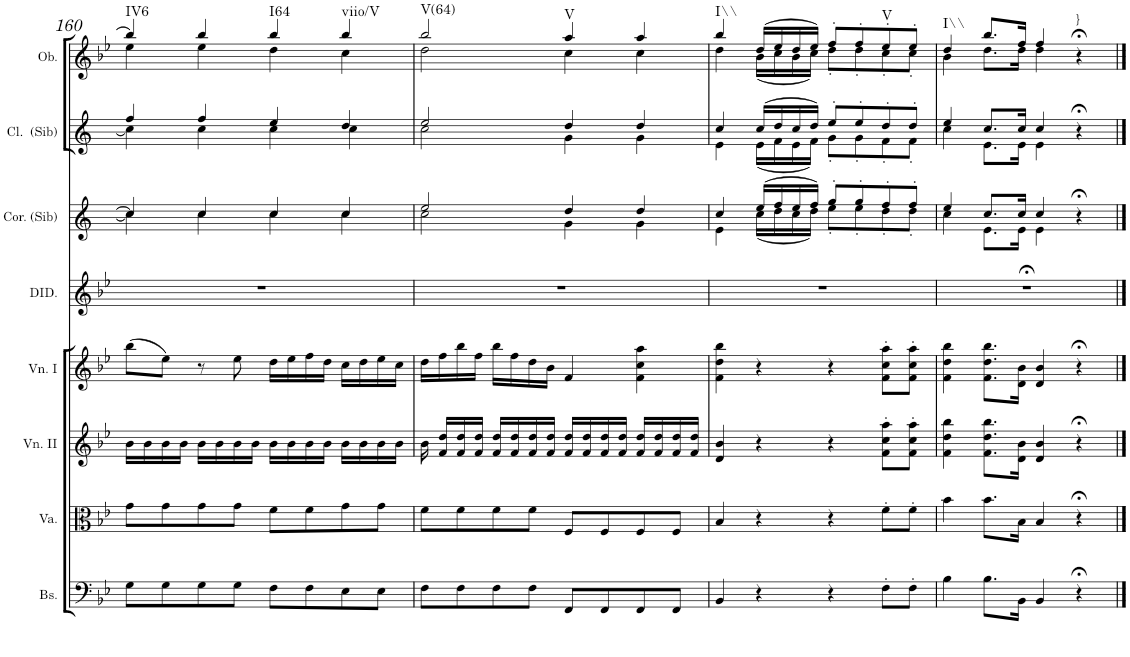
**kern	**kern	**kern	**kern	**kern	**kern	**kern	**kern	**harte
*part8	*part7	*part6	*part5	*part4	*part3	*part2	*part1	*part1
*staff8	*staff7	*staff6	*staff5	*staff4	*staff3	*staff2	*staff1	*
*I"Basso	*I"Viola	*I"Violino II	*I"Violino I	*I"DIDONE	*I"Corni in Sib	*I"Clarinetti in Sib	*I"Oboi	*
*I'Bs.	*I'Va.	*I'Vn. II	*I'Vn. I	*I'DID.	*I'Cor. (Sib)	*I'Cl.  (Sib)	*I'Ob.	*
!!LO:PB:g=z
*clefF4	*clefC3	*clefG2	*clefG2	*clefG2	*clefG2	*clefG2	*clefG2	*
*	*	*	*	*	*Trd1c2	*Trd1c2	*	*
*k[b-e-]	*k[b-e-]	*k[b-e-]	*k[b-e-]	*k[b-e-]	*k[]	*k[]	*k[b-e-]	*
*B-:	*B-:	*B-:	*B-:	*B-:	*	*	*B-:	*
*M4/4	*M4/4	*M4/4	*M4/4	*M4/4	*M4/4	*M4/4	*M4/4	*
=160	=160	=160	=160	=160	=160	=160	=160	=160
*	*	*	*	*	*^	*^	*^	*
!	!	!	!	!	!	!	!	!	!	!	!LO:H:kt=IV6
8G\L	8g\L	16b-\LL	(>8bb-\L	1r	4cc/]	4cc\]	4ff/	4cc\]	4bb-/]	4ee-\	N
.	.	16b-\	.	.	.	.	.	.	.	.	.
8G\	8g\	16b-\	8ee-\J)	.	.	.	.	.	.	.	.
.	.	16b-\JJ	.	.	.	.	.	.	.	.	.
8G\	8g\	16b-\LL	8r	.	4cc/	4cc\	4ff/	4cc\	4bb-/	4ee-\	.
.	.	16b-\	.	.	.	.	.	.	.	.	.
8G\J	8g\J	16b-\	8ee-\	.	.	.	.	.	.	.	.
.	.	16b-\JJ	.	.	.	.	.	.	.	.	.
!	!	!	!	!	!	!	!	!	!	!	!LO:H:kt=I64
8F\L	8f\L	16b-\LL	16dd\LL	.	4cc/	4cc\	4ee/	4cc\	4bb-/	4dd\	N
.	.	16b-\	16ee-\	.	.	.	.	.	.	.	.
8F\	8f\	16b-\	16ff\	.	.	.	.	.	.	.	.
.	.	16b-\JJ	16dd\JJ	.	.	.	.	.	.	.	.
!	!	!	!	!	!	!	!	!	!	!	!LO:H:kt=viio/V
8E-\	8g\	16b-\LL	16cc\LL	.	4cc/	4cc\	4dd/	4cc\	4bb-/	4cc\	N
.	.	16b-\	16dd\	.	.	.	.	.	.	.	.
8E-\J	8g\J	16b-\	16ee-\	.	.	.	.	.	.	.	.
.	.	16b-\JJ	16cc\JJ	.	.	.	.	.	.	.	.
=161	=161	=161	=161	=161	=161	=161	=161	=161	=161	=161	=161
!	!	!	!	!	!	!	!	!	!	!	!LO:H:kt=V(64)
8F\L	8f\L	16b-\	16dd\LL	1r	2ee/	2cc\	2ee/	2cc\	2bb-/	2dd\	N
.	.	16f/ 16dd/LL	16ff\	.	.	.	.	.	.	.	.
8F\	8f\	16f/ 16dd/	16bb-\	.	.	.	.	.	.	.	.
.	.	16f/ 16dd/JJ	16ff\JJ	.	.	.	.	.	.	.	.
8F\	8f\	16f/ 16dd/LL	16bb-\LL	.	.	.	.	.	.	.	.
.	.	16f/ 16dd/	16ff\	.	.	.	.	.	.	.	.
8F\J	8f\J	16f/ 16dd/	16dd\	.	.	.	.	.	.	.	.
.	.	16f/ 16dd/JJ	16b-\JJ	.	.	.	.	.	.	.	.
!	!	!	!	!	!	!	!	!	!	!	!LO:H:kt=V
8FF/L	8F/L	16f/ 16dd/LL	4f/	.	4dd/	4g\	4dd/	4g\	4aa/	4cc\	N
.	.	16f/ 16dd/	.	.	.	.	.	.	.	.	.
8FF/	8F/	16f/ 16dd/	.	.	.	.	.	.	.	.	.
.	.	16f/ 16dd/JJ	.	.	.	.	.	.	.	.	.
8FF/	8F/	16f/ 16dd/LL	4f\ 4cc\ 4aa\	.	4dd/	4g\	4dd/	4g\	4aa/	4cc\	.
.	.	16f/ 16dd/	.	.	.	.	.	.	.	.	.
8FF/J	8F/J	16f/ 16dd/	.	.	.	.	.	.	.	.	.
.	.	16f/ 16dd/JJ	.	.	.	.	.	.	.	.	.
=162	=162	=162	=162	=162	=162	=162	=162	=162	=162	=162	=162
!	!	!	!	!	!	!	!	!	!	!	!LO:H:kt=I\\
4BB-/	4B-/	4d/ 4b-/	4f\ 4dd\ 4bb-\	1r	4cc/	4e\	4cc/	4e\	4bb-/	4dd\	N
4r	4r	4r	4r	.	(>16ee/LL	(<16cc\LL	(>16cc/LL	(<16e\LL	(>16dd/LL	(<16b-\LL	.
.	.	.	.	.	16ff/	16dd\	16dd/	16f\	16ee-/	16cc\	.
.	.	.	.	.	16ee/	16cc\	16cc/	16e\	16dd/	16b-\	.
.	.	.	.	.	16ff/JJ)	16dd\JJ)	16dd/JJ)	16f\JJ)	16ee-/JJ)	16cc\JJ)	.
4r	4r	4r	4r	.	8gg'/L	8ee'\L	8ee'/L	8g'\L	8ff'/L	8dd'\L	.
.	.	.	.	.	8gg'/	8ee'\	8ee'/	8g'\	8ff'/	8dd'\	.
!	!	!	!	!	!	!	!	!	!	!	!LO:H:kt=V
8F'\L	8f'\L	8f\' 8cc\' 8aa\'L	8f\' 8cc\' 8aa\'L	.	8ff'/	8dd'\	8dd'/	8f'\	8ee-'/	8cc'\	N
8F'\J	8f'\J	8f\' 8cc\' 8aa\'J	8f\' 8cc\' 8aa\'J	.	8ff'/J	8dd'\J	8dd'/J	8f'\J	8ee-'/J	8cc'\J	.
=163	=163	=163	=163	=163	=163	=163	=163	=163	=163	=163	=163
!	!	!	!	!	!	!	!	!	!	!	!LO:H:kt=I\\
4B-\	4b-\	4f\ 4dd\ 4bb-\	4f\ 4dd\ 4bb-\	1r;<	4ee/	4cc\	4ee/	4cc\	4dd/	4b-\	N
8.B-\L	8.b-\L	8.f\ 8.dd\ 8.bb-\L	8.f\ 8.dd\ 8.bb-\L	.	8.cc/L	8.e\L	8.cc/L	8.e\L	8.bb-/L	8.dd\L	.
16BB-\Jk	16B-\Jk	16d\ 16b-\Jk	16d\ 16b-\Jk	.	16cc/Jk	16e\Jk	16cc/Jk	16e\Jk	16ff/Jk	16dd\Jk	.
4BB-/	4B-/	4d/ 4b-/	4d/ 4b-/	.	4cc/	4e\	4cc/	4e\	4ff/	4dd\	.
!	!	!	!	!	!	!	!	!	!	!	!LO:H:kt=}
4r;<	4r;<	4r;<	4r;<	.	4r;<	4ryy	4r;<	4ryy	4r;<	4ryy	N
*	*	*	*	*	*v	*v	*	*	*v	*v	*
*	*	*	*	*	*	*v	*v	*	*
==	==	==	==	==	==	==	==	==
*-	*-	*-	*-	*-	*-	*-	*-	*-
